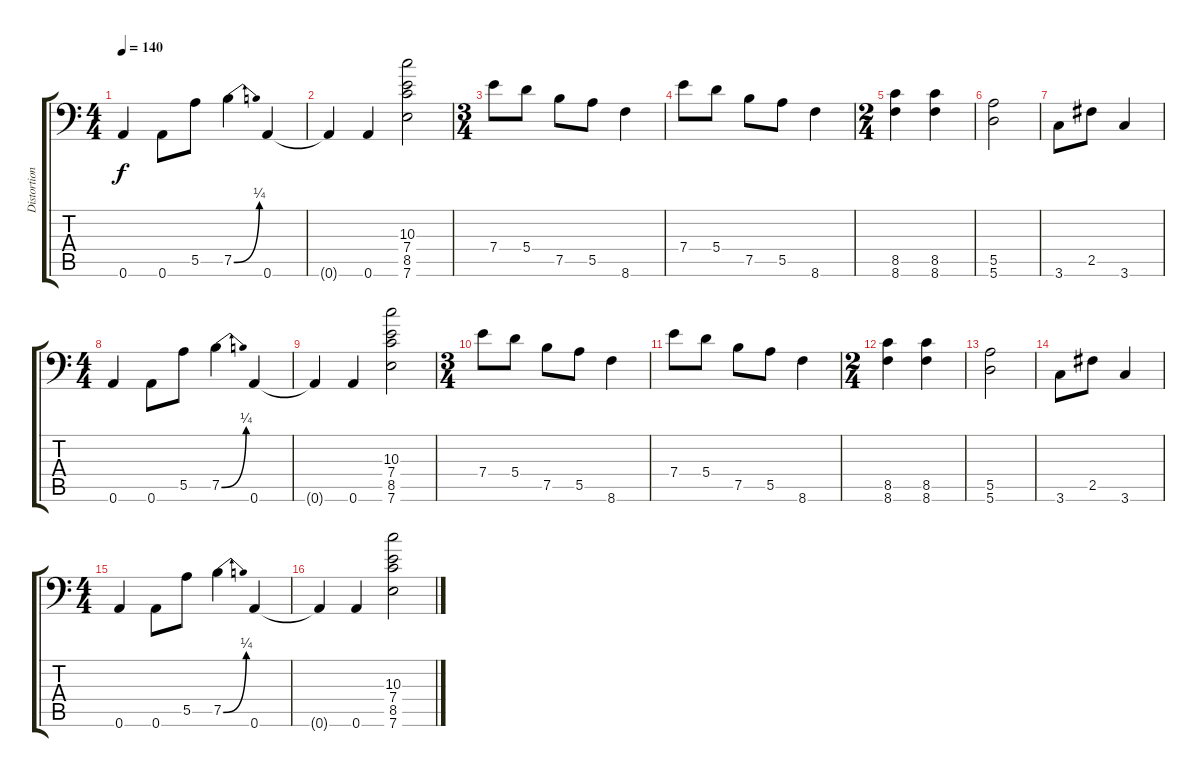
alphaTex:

\track ("Distortion Guitar" "Distortion") {instrument distortionguitar}
\staff {score tabs}
\tuning (B3 Gb3 D3 A2 E2 A1) {hide}
\ts (4 4)
\tempo 140
\clef f4
\ks c
0.6.4{dy f} 0.6.8 5.5.8 7.5{be (bend 0 0 60 1)}.4 0.6.4 |
0.6{t}.4 0.6.4 (10.3 7.4 8.5 7.6).2 |
\ts (3 4)
7.4.8 5.4.8 7.5.8 5.5.8 8.6.4 |
7.4.8 5.4.8 7.5.8 5.5.8 8.6.4 |
\ts (2 4)
(8.5 8.6).4 (8.5 8.6).4 |
(5.5 5.6).2 |
3.6.8 2.5.8 3.6.4 |
\ts (4 4)
0.6.4 0.6.8 5.5.8 7.5{be (bend 0 0 60 1)}.4 0.6.4 |
0.6{t}.4 0.6.4 (10.3 7.4 8.5 7.6).2 |
\ts (3 4)
7.4.8 5.4.8 7.5.8 5.5.8 8.6.4 |
7.4.8 5.4.8 7.5.8 5.5.8 8.6.4 |
\ts (2 4)
(8.5 8.6).4 (8.5 8.6).4 |
(5.5 5.6).2 |
3.6.8 2.5.8 3.6.4 |
\ts (4 4)
0.6.4 0.6.8 5.5.8 7.5{be (bend 0 0 60 1)}.4 0.6.4 |
0.6{t}.4 0.6.4 (10.3 7.4 8.5 7.6).2
